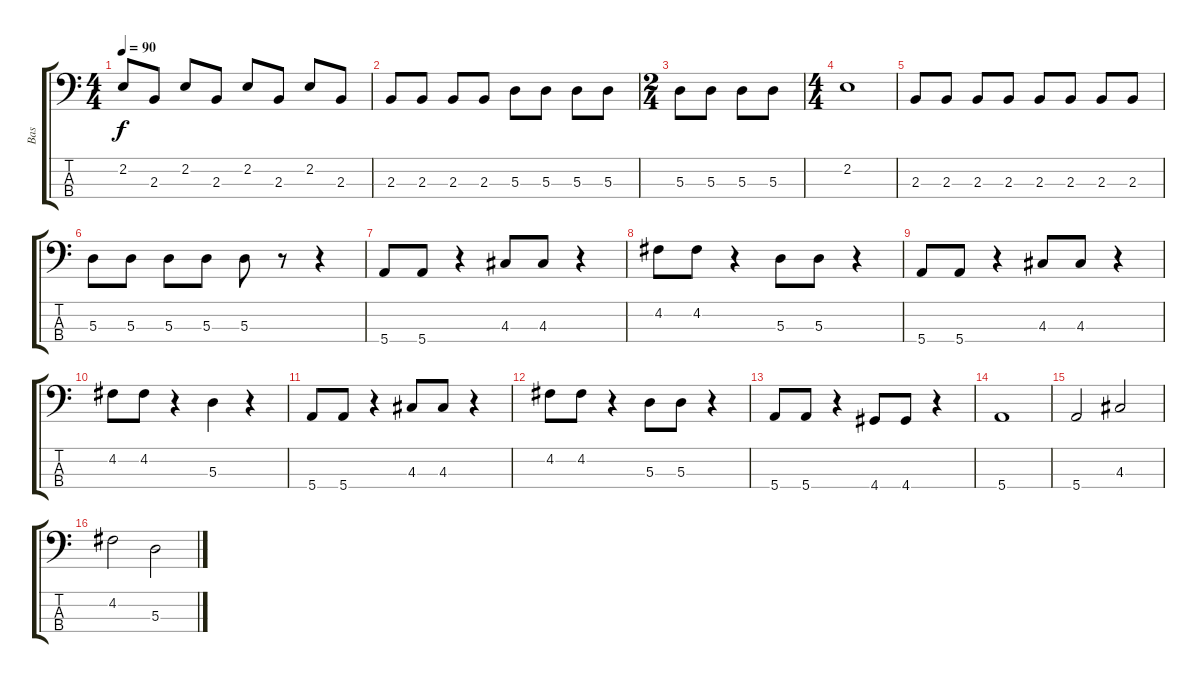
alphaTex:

\track ("Bas" "Bas") {instrument electricbassfinger}
\staff {score tabs}
\tuning (G2 D2 A1 E1) {hide}
\ts (4 4)
\tempo 90
\clef f4
\ks c
2.2.8{dy f} 2.3.8 2.2.8 2.3.8 2.2.8 2.3.8 2.2.8 2.3.8 |
2.3.8 2.3.8 2.3.8 2.3.8 5.3.8 5.3.8 5.3.8 5.3.8 |
\ts (2 4)
5.3.8 5.3.8 5.3.8 5.3.8 |
\ts (4 4)
2.2.1 |
2.3.8 2.3.8 2.3.8 2.3.8 2.3.8 2.3.8 2.3.8 2.3.8 |
5.3.8 5.3.8 5.3.8 5.3.8 5.3.8 r.8 r.4 |
5.4.8 5.4.8 r.4 4.3.8 4.3.8 r.4 |
4.2.8 4.2.8 r.4 5.3.8 5.3.8 r.4 |
5.4.8 5.4.8 r.4 4.3.8 4.3.8 r.4 |
4.2.8 4.2.8 r.4 5.3.4 r.4 |
5.4.8 5.4.8 r.4 4.3.8 4.3.8 r.4 |
4.2.8 4.2.8 r.4 5.3.8 5.3.8 r.4 |
5.4.8 5.4.8 r.4 4.4.8 4.4.8 r.4 |
5.4.1 |
5.4.2 4.3.2 |
4.2.2 5.3.2
